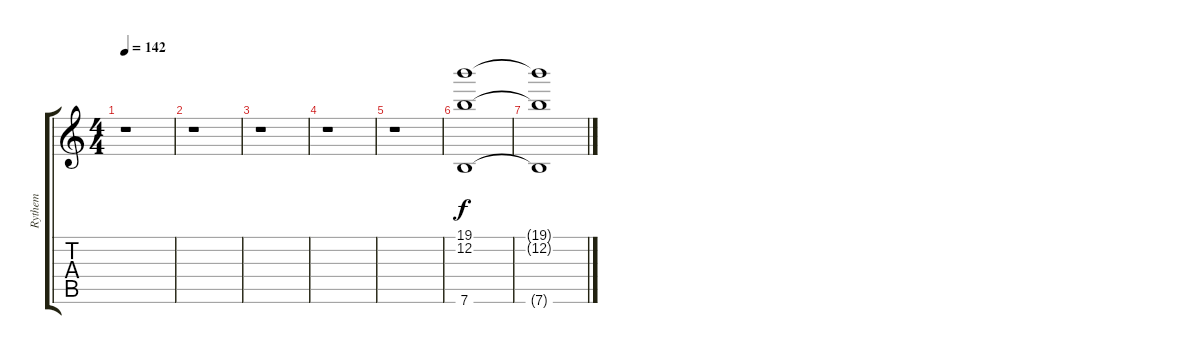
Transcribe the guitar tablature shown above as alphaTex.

\track ("Rythem" "Rythem") {instrument overdrivenguitar}
\staff {score tabs}
\tuning (E4 B3 G3 D3 A2 E2) {hide}
\ts (4 4)
\tempo 142
\clef g2
\ks c
r.1{dy f} |
r.1 |
r.1 |
r.1 |
r.1 |
(19.1 12.2 7.6).1{volume 15} |
(19.1{t} 12.2{t} 7.6{t}).1
